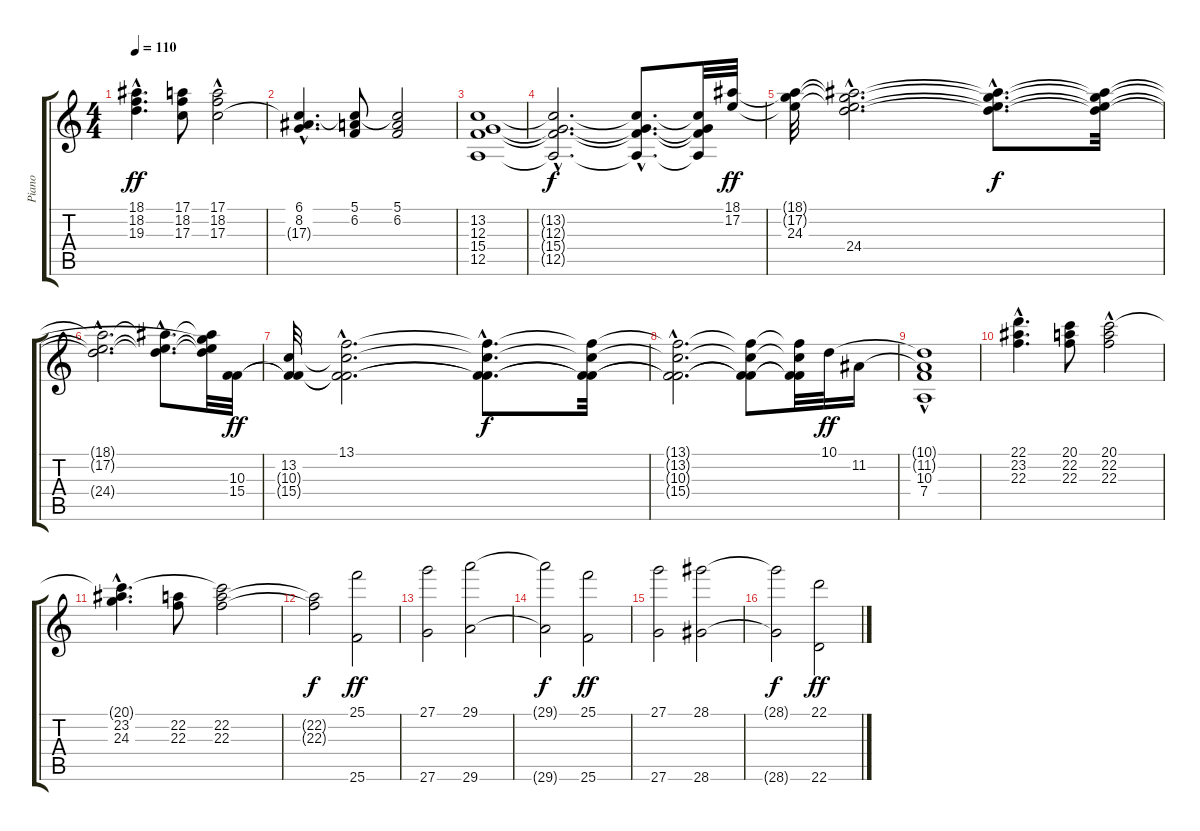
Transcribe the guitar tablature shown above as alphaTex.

\track ("Piano" "Piano") {instrument acousticgrandpiano}
\staff {score tabs}
\tuning (E4 B3 G3 D3 A2 E2) {hide}
\ts (4 4)
\tempo 110
\clef g2
\ks c
(18.1{hac} 18.2{hac} 19.3{hac}).4{d dy ff} (17.1 18.2 17.3).8 (17.1{hac} 18.2{hac} 17.3).2 |
(6.1{hac} 8.2{hac} 17.3{hac t}).4{d} (5.1 6.2 17.3{t}).8 (5.1 6.2 17.3{t}).2 |
(13.2 12.3 15.4 12.5).1 |
(13.2{hac t} 12.3{hac t} 15.4{hac t} 12.5{hac t}).2{d dy f} (13.2{hac t} 12.3{hac t} 15.4{hac t} 12.5{hac t}).8{d} (13.2{t} 12.3{t} 15.4{t} 12.5{t}).32 (18.1 17.2).32{dy ff} |
(18.1{t} 17.2{t} 24.3).32 (18.1{hac t} 17.2{hac t} 24.3{hac t} 24.4{hac}).2{d} (18.1{hac t} 17.2{hac t} 24.3{hac t} 24.4{hac t}).8{d dy f} (18.1{t} 17.2{t} 24.3{t} 24.4{t}).32 |
(18.1{hac t} 17.2{hac t} 24.4{hac t}).2{d} (18.1{hac t} 17.2{hac t} 24.4{hac t}).8{d} (18.1{t} 17.2{t} 24.3{t} 24.4{t}).32 (10.3 15.4).32{dy ff} |
(13.2 10.3{t} 15.4{t}).32 (13.1{hac} 13.2{hac t} 10.3{hac t} 15.4{hac t}).2{d} (13.1{hac t} 13.2{hac t} 10.3{hac t} 15.4{hac t}).8{d dy f} (13.1{t} 13.2{t} 10.3{t} 15.4{t}).32 |
(13.1{hac t} 13.2{hac t} 10.3{hac t} 15.4{hac t}).2{d} (13.1{t} 13.2{t} 10.3{t} 15.4{t}).8 (13.1{t} 13.2{t} 10.3{t} 15.4{t}).32 10.1.32{dy ff} 11.2.16 |
(10.1{t} 11.2{t} 10.3{hac} 7.4).1 |
(22.1{hac} 23.2{hac} 22.3{hac}).4{d} (20.1 22.2 22.3).8 (20.1 22.2{hac} 22.3{hac}).2 |
(20.1{hac t} 23.2{hac} 24.3{hac}).4{d} (22.2 22.3).8 (20.1{t} 22.2 22.3).2 |
(22.2{t} 22.3{t}).2{dy f} (25.1 25.6).2{dy ff} |
(27.1 27.6).2 (29.1 29.6).2 |
(29.1{t} 29.6{t}).2{dy f} (25.1 25.6).2{dy ff} |
(27.1 27.6).2 (28.1 28.6).2 |
(28.1{t} 28.6{t}).2{dy f} (22.1 22.6).2{dy ff}
